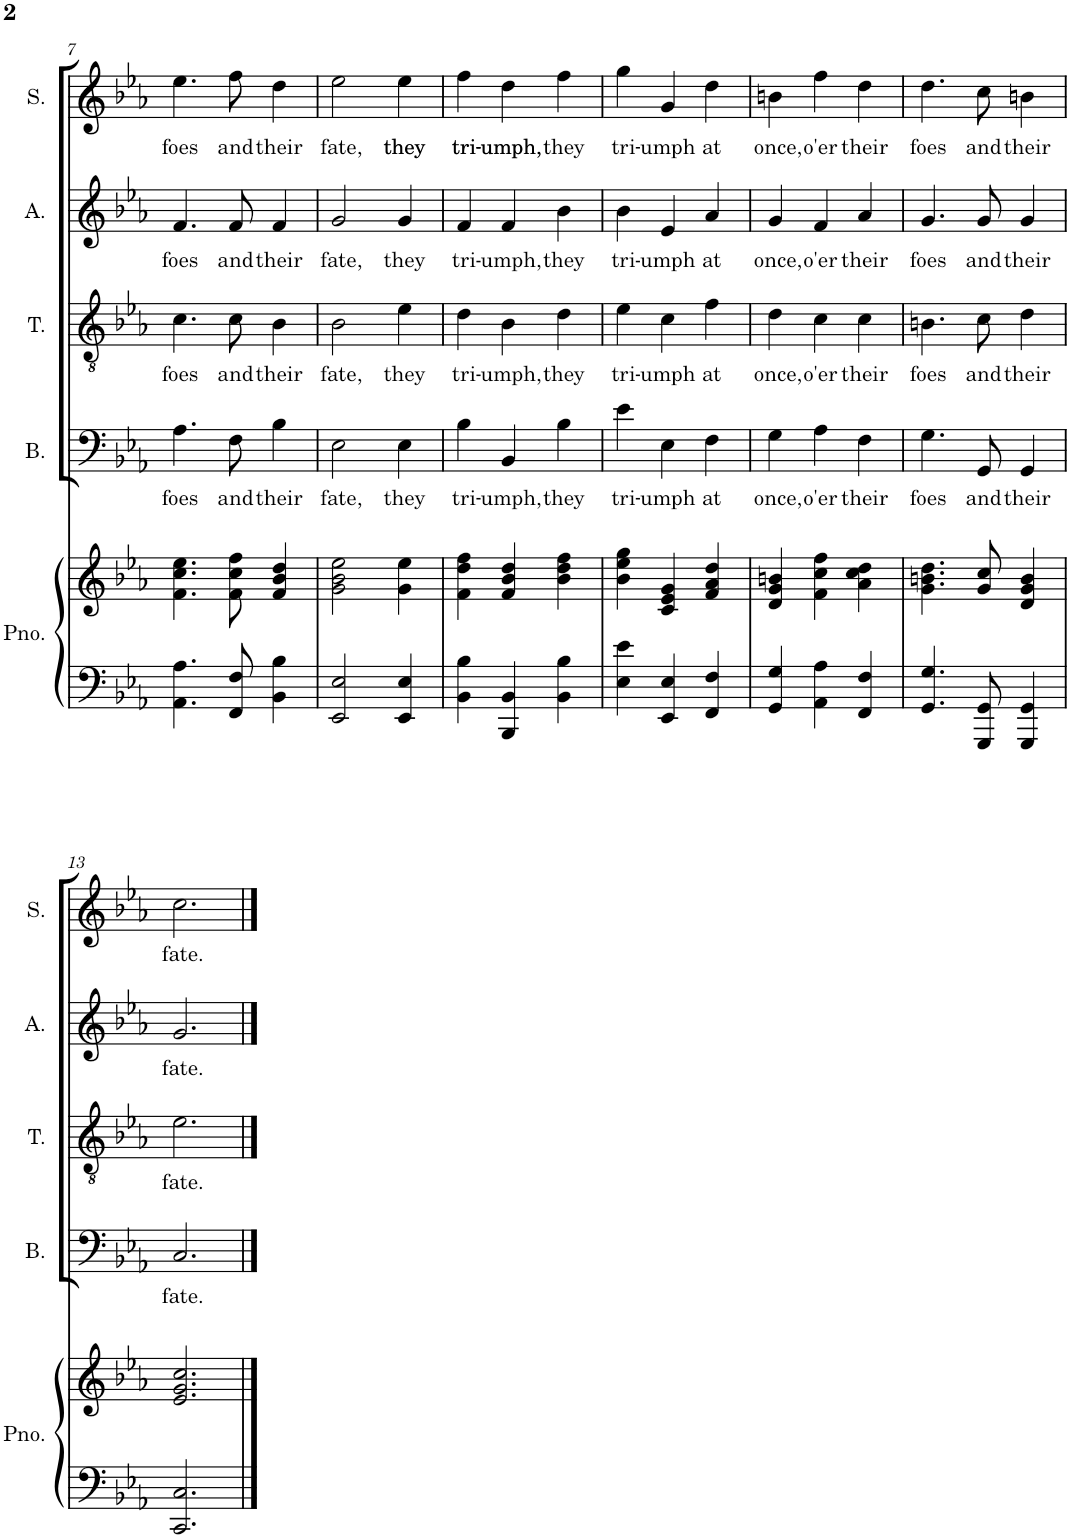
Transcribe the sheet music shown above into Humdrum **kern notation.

**kern	**kern	**kern	**text	**kern	**text	**kern	**text	**kern	**text
*part5	*part5	*part4	*part4	*part3	*part3	*part2	*part2	*part1	*part1
*staff6	*staff5	*staff4	*staff4	*staff3	*staff3	*staff2	*staff2	*staff1	*staff1
*I"Piano	*	*I"Bass	*	*I"Tenor	*	*I"Alto	*	*I"Soprano	*
*I'Pno.	*	*I'B.	*	*I'T.	*	*I'A.	*	*I'S.	*
!!LO:PB:g=z
*clefF4	*clefG2	*clefF4	*	*clefGv2	*	*clefG2	*	*clefG2	*
*k[b-e-a-]	*k[b-e-a-]	*k[b-e-a-]	*	*k[b-e-a-]	*	*k[b-e-a-]	*	*k[b-e-a-]	*
*M3/4	*M3/4	*M3/4	*	*M3/4	*	*M3/4	*	*M3/4	*
=7	=7	=7	=7	=7	=7	=7	=7	=7	=7
!	!	!	!LO:LY:b	!	!LO:LY:b	!	!LO:LY:b	!	!LO:LY:b
4.AA-\ 4.A-\	4.f\ 4.cc\ 4.ee-\	4.A-\	foes	4.c\	foes	4.f/	foes	4.ee-\	foes
!	!	!	!LO:LY:b	!	!LO:LY:b	!	!LO:LY:b	!	!LO:LY:b
8FF/ 8F/	8f\ 8cc\ 8ff\	8F\	and	8c\	and	8f/	and	8ff\	and
!	!	!	!LO:LY:b	!	!LO:LY:b	!	!LO:LY:b	!	!LO:LY:b
4BB-\ 4B-\	4f/ 4b-/ 4dd/	4B-\	their	4B-\	their	4f/	their	4dd\	their
=8	=8	=8	=8	=8	=8	=8	=8	=8	=8
!	!	!	!LO:LY:b	!	!LO:LY:b	!	!LO:LY:b	!	!LO:LY:b
2EE-/ 2E-/	2g\ 2b-\ 2ee-\	2E-\	fate,	2B-\	fate,	2g/	fate,	2ee-\	fate,
!	!	!	!LO:LY:b	!	!LO:LY:b	!	!LO:LY:b	!	!LO:LY:b
4EE-/ 4E-/	4g\ 4ee-\	4E-\	they	4e-\	they	4g/	they	4ee-\	they
=9	=9	=9	=9	=9	=9	=9	=9	=9	=9
!	!	!	!LO:LY:b	!	!LO:LY:b	!	!LO:LY:b	!	!LO:LY:b
4BB-\ 4B-\	4f\ 4dd\ 4ff\	4B-\	tri-	4d\	tri-	4f/	tri-	4ff\	tri-
!	!	!	!LO:LY:b	!	!LO:LY:b	!	!LO:LY:b	!	!LO:LY:b
4BBB-/ 4BB-/	4f/ 4b-/ 4dd/	4BB-/	-umph,	4B-\	-umph,	4f/	-umph,	4dd\	-umph,
!	!	!	!LO:LY:b	!	!LO:LY:b	!	!LO:LY:b	!	!LO:LY:b
4BB-\ 4B-\	4b-\ 4dd\ 4ff\	4B-\	they	4d\	they	4b-\	they	4ff\	they
=10	=10	=10	=10	=10	=10	=10	=10	=10	=10
!	!	!	!LO:LY:b	!	!LO:LY:b	!	!LO:LY:b	!	!LO:LY:b
4E-\ 4e-\	4b-\ 4ee-\ 4gg\	4e-\	tri-	4e-\	tri-	4b-\	tri-	4gg\	tri-
!	!	!	!LO:LY:b	!	!LO:LY:b	!	!LO:LY:b	!	!LO:LY:b
4EE-/ 4E-/	4c/ 4e-/ 4g/	4E-\	-umph	4c\	-umph	4e-/	-umph	4g/	-umph
!	!	!	!LO:LY:b	!	!LO:LY:b	!	!LO:LY:b	!	!LO:LY:b
4FF/ 4F/	4f/ 4a-/ 4dd/	4F\	at	4f\	at	4a-/	at	4dd\	at
=11	=11	=11	=11	=11	=11	=11	=11	=11	=11
!	!	!	!LO:LY:b	!	!LO:LY:b	!	!LO:LY:b	!	!LO:LY:b
4GG/ 4G/	4d/ 4g/ 4bn/	4G\	once,	4d\	once,	4g/	once,	4bn\	once,
!	!	!	!LO:LY:b	!	!LO:LY:b	!	!LO:LY:b	!	!LO:LY:b
4AA-\ 4A-\	4f\ 4cc\ 4ff\	4A-\	o'er	4c\	o'er	4f/	o'er	4ff\	o'er
!	!	!	!LO:LY:b	!	!LO:LY:b	!	!LO:LY:b	!	!LO:LY:b
4FF/ 4F/	4a-\ 4cc\ 4dd\	4F\	their	4c\	their	4a-/	their	4dd\	their
=12	=12	=12	=12	=12	=12	=12	=12	=12	=12
!	!	!	!LO:LY:b	!	!LO:LY:b	!	!LO:LY:b	!	!LO:LY:b
4.GG/ 4.G/	4.g\ 4.bn\ 4.dd\	4.G\	foes	4.Bn\	foes	4.g/	foes	4.dd\	foes
!	!	!	!LO:LY:b	!	!LO:LY:b	!	!LO:LY:b	!	!LO:LY:b
8GGG/ 8GG/	8g/ 8cc/	8GG/	and	8c\	and	8g/	and	8cc\	and
!	!	!	!LO:LY:b	!	!LO:LY:b	!	!LO:LY:b	!	!LO:LY:b
4GGG/ 4GG/	4d/ 4g/ 4b/	4GG/	their	4d\	their	4g/	their	4bn\	their
!!LO:LB:g=z
=13	=13	=13	=13	=13	=13	=13	=13	=13	=13
!	!	!	!LO:LY:b	!	!LO:LY:b	!	!LO:LY:b	!	!LO:LY:b
2.CC/ 2.C/	2.e-/ 2.g/ 2.cc/	2.C/	fate.	2.e-\	fate.	2.g/	fate.	2.cc\	fate.
==	==	==	==	==	==	==	==	==	==
*-	*-	*-	*-	*-	*-	*-	*-	*-	*-
